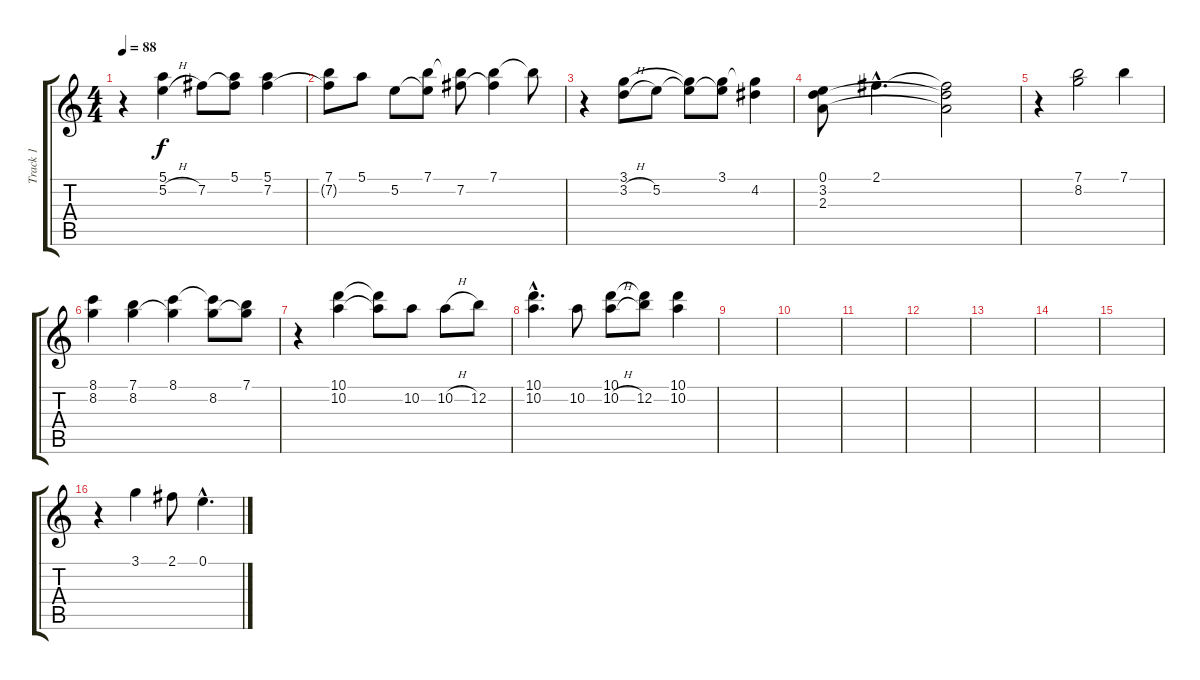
\track ("Track 1" "Track 1") {instrument acousticguitarnylon}
\staff {score tabs}
\tuning (E4 B3 G3 D3 A2 E2) {hide}
\ts (4 4)
\tempo 88
\clef g2
\ks c
r.4{dy f} (5.1 5.2{h}).4 7.2.8 (5.1 7.2{t}).8 (5.1 7.2).4 |
(7.1 7.2{t}).8 5.1.8 5.2.8 (7.1 5.2{t}).8 (7.1{t} 7.2).8 (7.1 7.2{t}).4 7.1{t}.8 |
r.4 (3.1 3.2{h}).8 5.2.8 (3.1{t} 5.2{t}).8 (3.1 5.2{t}).8 (3.1{t} 4.2).4 |
(0.1 3.2 2.3).8 2.1{hac}.4{d} (2.1{t} 3.2{t} 2.3{t}).2 |
r.4 (7.1 8.2).2 7.1.4 |
(8.1 8.2).4 (7.1 8.2).4 (8.1 8.2{t}).4 (8.1{t} 8.2).8 (7.1 8.2{t}).8 |
r.4 (10.1 10.2).4 (10.1{t} 10.2{t}).8 10.2.8 10.2{h}.8 12.2.8 |
(10.1{hac} 10.2{hac}).4{d} 10.2.8 (10.1 10.2{h}).8 (10.1{t} 12.2).8 (10.1 10.2).4 |
|
|
|
|
|
|
|
r.4{volume 11} 3.1.4 2.1.8{volume 10} 0.1{hac}.4{d}
